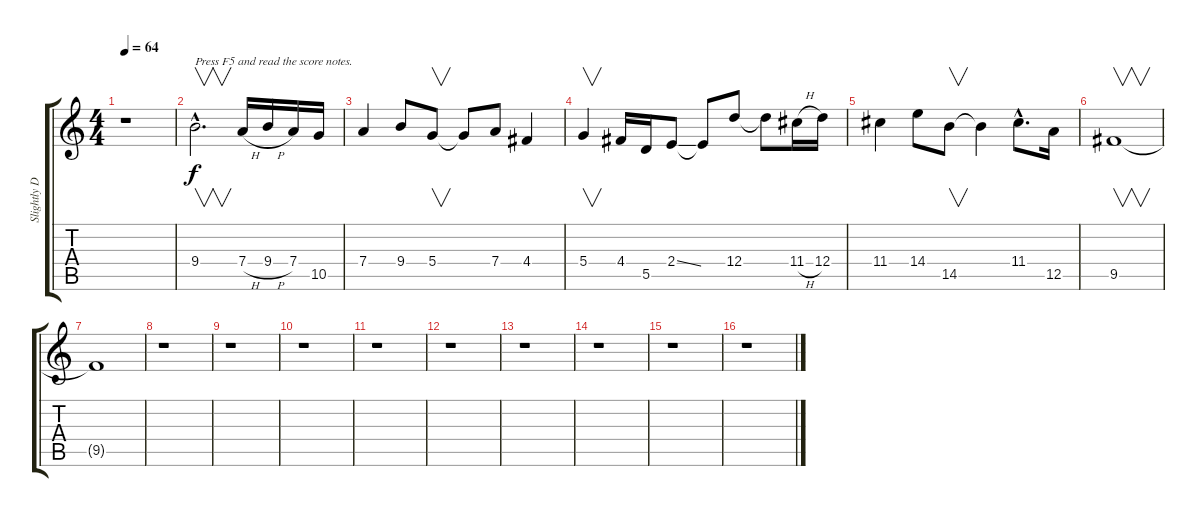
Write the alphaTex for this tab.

\track ("Slightly Dist. Elec." "Slightly D") {instrument overdrivenguitar}
\staff {score tabs}
\tuning (E4 B3 G3 D3 A2 E2) {hide}
\ts (4 4)
\tempo 64
\clef g2
\ks c
r.1{dy f} |
9.4{hac}.2{v d txt "Press F5 and read the score notes."} 7.4{h}.16 9.4{h}.16 7.4.16 10.5.16 |
7.4.4 9.4.8 5.4.8{v} 5.4{t}.8 7.4.8 4.4.4 |
5.4.4{v} 4.4.16 5.5.16 2.4{ss}.8 2.4{t}.8 12.4.8 12.4{t}.8 11.4{h}.16 12.4.16 |
11.4.4 14.4.8 14.5.8{v} 14.5{t}.4 11.4{hac}.8{d} 12.5.16 |
9.5.1{v volume 3} |
9.5{t}.1 |
r.1 |
r.1 |
r.1 |
r.1 |
r.1 |
r.1 |
r.1 |
r.1 |
r.1
